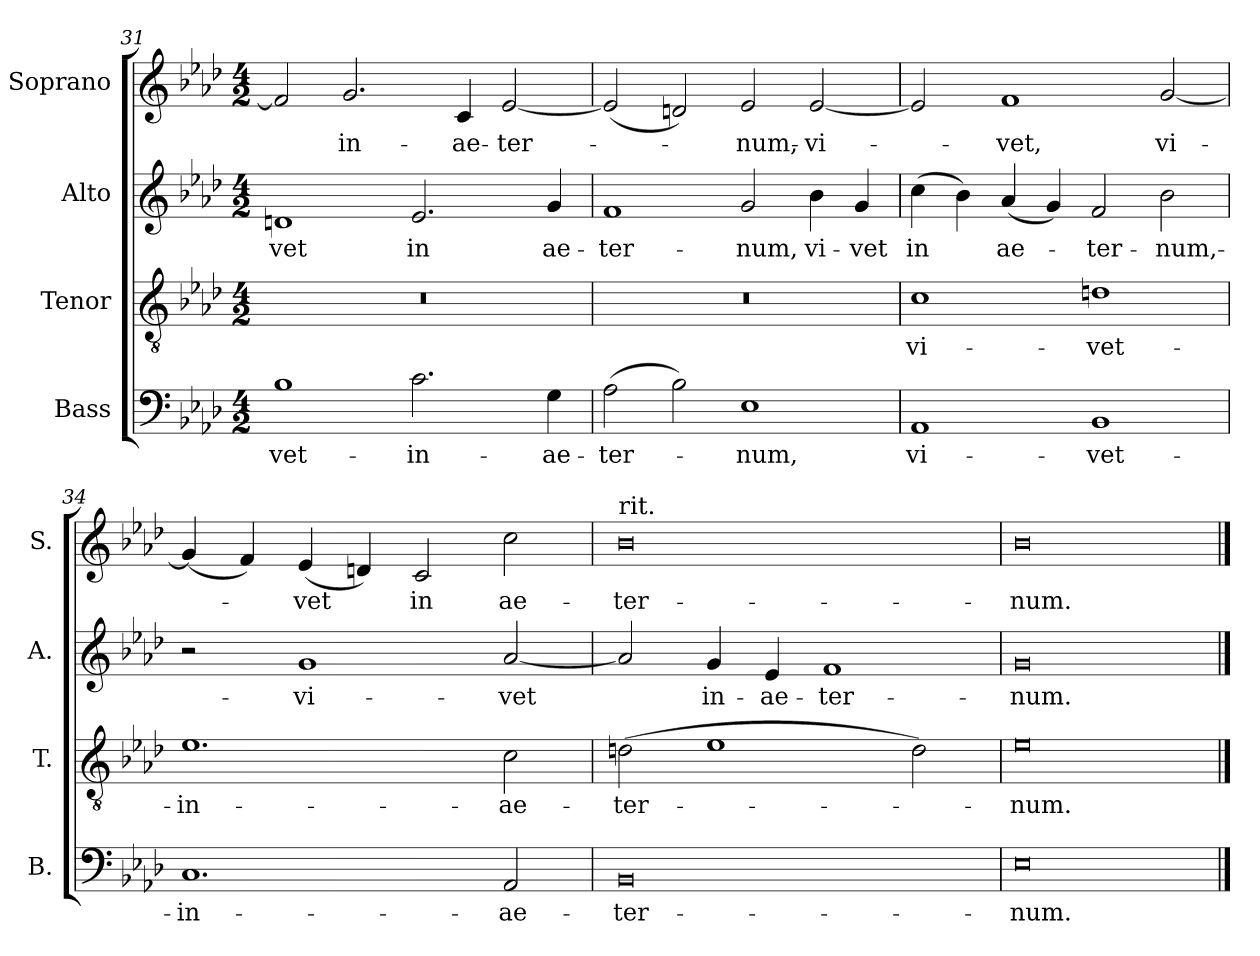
**kern	**text	**kern	**text	**kern	**text	**kern	**text
*part4	*part4	*part3	*part3	*part2	*part2	*part1	*part1
*staff4	*staff4	*staff3	*staff3	*staff2	*staff2	*staff1	*staff1
*I"Bass	*	*I"Tenor	*	*I"Alto	*	*I"Soprano	*
*I'B.	*	*I'T.	*	*I'A.	*	*I'S.	*
!!LO:LB:g=z
*clefF4	*	*clefGv2	*	*clefG2	*	*clefG2	*
*	*	*ITrd7c12	*	*	*	*	*
*k[b-e-a-d-]	*	*k[b-e-a-d-]	*	*k[b-e-a-d-]	*	*k[b-e-a-d-]	*
*A-:	*	*A-:	*	*A-:	*	*A-:	*
*M4/2	*	*M4/2	*	*M4/2	*	*M4/2	*
=31	=31	=31	=31	=31	=31	=31	=31
!	!LO:LY:b:color=#000000	!LO:N:vis=1	!	!	!	!	!
!	!	!	!	!	!LO:LY:b:color=#000000	!	!
1B-i	-vet-	0r	.	1dni	-vet	2fi/]	.
!	!	!	!	!	!	!	!LO:LY:b:color=#000000
.	.	.	.	.	.	2.gi/	in-
!	!LO:LY:b:color=#000000	!	!	!	!	!	!
!	!	!	!	!	!LO:LY:b:color=#000000	!	!
2.ci\	-in-	.	.	2.e-i/	in	.	.
!	!	!	!	!	!	!	!LO:LY:b:color=#000000
.	.	.	.	.	.	4ci/	-ae-
!	!	!	!	!	!	!	!LO:LY:b:color=#000000
.	.	.	.	.	.	[2e-i/	-ter-
!	!LO:LY:b:color=#000000	!	!	!	!	!	!
!	!	!	!	!	!LO:LY:b:color=#000000	!	!
4Gi\	-ae-	.	.	4gi/	ae-	.	.
=32	=32	=32	=32	=32	=32	=32	=32
!	!LO:LY:b:color=#000000	!LO:N:vis=1	!	!	!	!	!
!	!	!	!	!	!LO:LY:b:color=#000000	!	!
(2A-i\	-ter-	0r	.	1fi	-ter-	(2e-i/]	.
2B-i\)	.	.	.	.	.	2dni/)	.
!	!LO:LY:b:color=#000000	!	!	!	!	!	!
!	!	!	!	!	!LO:LY:b:color=#000000	!	!
!	!	!	!	!	!	!	!LO:LY:b:color=#000000
1E-i	-num,	.	.	2gi/	-num,	2e-i/	-num,-
!	!	!	!	!	!LO:LY:b:color=#000000	!	!
!	!	!	!	!	!	!	!LO:LY:b:color=#000000
.	.	.	.	4b-i\	vi-	[2e-i/	-vi-
!	!	!	!	!	!LO:LY:b:color=#000000	!	!
.	.	.	.	4gi/	-vet	.	.
=33	=33	=33	=33	=33	=33	=33	=33
!	!LO:LY:b:color=#000000	!	!	!	!	!	!
!	!	!	!LO:LY:b:color=#000000	!	!	!	!
!	!	!	!	!	!LO:LY:b:color=#000000	!	!
1AA-i	vi-	1Ci	-vi-	(4cci\	in	2e-i/]	.
.	.	.	.	4b-i\)	.	.	.
!	!	!	!	!	!LO:LY:b:color=#000000	!	!
!	!	!	!	!	!	!	!LO:LY:b:color=#000000
.	.	.	.	(4a-i/	ae-	1fi	-vet,
.	.	.	.	4gi/)	.	.	.
!	!LO:LY:b:color=#000000	!	!	!	!	!	!
!	!	!	!LO:LY:b:color=#000000	!	!	!	!
!	!	!	!	!	!LO:LY:b:color=#000000	!	!
1BB-i	-vet-	1Dni	-vet-	2fi/	-ter-	.	.
!	!	!	!	!	!LO:LY:b:color=#000000	!	!
!	!	!	!	!	!	!	!LO:LY:b:color=#000000
.	.	.	.	2b-i\	-num,-	[2gi/	vi-
=34	=34	=34	=34	=34	=34	=34	=34
!	!LO:LY:b:color=#000000	!	!	!	!	!	!
!	!	!	!LO:LY:b:color=#000000	!	!	!	!
1.Ci	-in-	1.E-i	-in-	2r	.	(4gi/]	.
.	.	.	.	.	.	4fi/)	.
!	!	!	!	!	!LO:LY:b:color=#000000	!	!
!	!	!	!	!	!	!	!LO:LY:b:color=#000000
.	.	.	.	1gi	-vi-	(4e-i/	-vet
.	.	.	.	.	.	4dni/)	.
!	!	!	!	!	!	!	!LO:LY:b:color=#000000
.	.	.	.	.	.	2ci/	in
!	!LO:LY:b:color=#000000	!	!	!	!	!	!
!	!	!	!LO:LY:b:color=#000000	!	!	!	!
!	!	!	!	!	!LO:LY:b:color=#000000	!	!
!	!	!	!	!	!	!	!LO:LY:b:color=#000000
2AA-i/	-ae-	2Ci\	-ae-	[2a-i/	-vet	2cci\	ae-
=35	=35	=35	=35	=35	=35	=35	=35
!	!LO:LY:b:color=#000000	!	!	!	!	!	!
!	!	!	!LO:LY:b:color=#000000	!	!	!	!
!	!	!	!	!	!	!LO:TX:t=rit.	!
!	!	!	!	!	!	!	!LO:LY:b:color=#000000
0BB-i	-ter-	(2Dni\	-ter-	2a-i/]	.	0b-i	-ter-
!	!	!	!	!	!LO:LY:b:color=#000000	!	!
.	.	1E-i	.	4gi/	in-	.	.
!	!	!	!	!	!LO:LY:b:color=#000000	!	!
.	.	.	.	4e-i/	-ae-	.	.
!	!	!	!	!	!LO:LY:b:color=#000000	!	!
.	.	.	.	1fi	-ter-	.	.
.	.	2Di\)	.	.	.	.	.
=36	=36	=36	=36	=36	=36	=36	=36
!	!LO:LY:b:color=#000000	!	!	!	!	!	!
!	!	!	!LO:LY:b:color=#000000	!	!	!	!
!	!	!	!	!	!LO:LY:b:color=#000000	!	!
!	!	!	!	!	!	!	!LO:LY:b:color=#000000
0E-i	-num.	0E-i	-num.-	0gi	-num.-	0b-i	-num.
==	==	==	==	==	==	==	==
*-	*-	*-	*-	*-	*-	*-	*-
